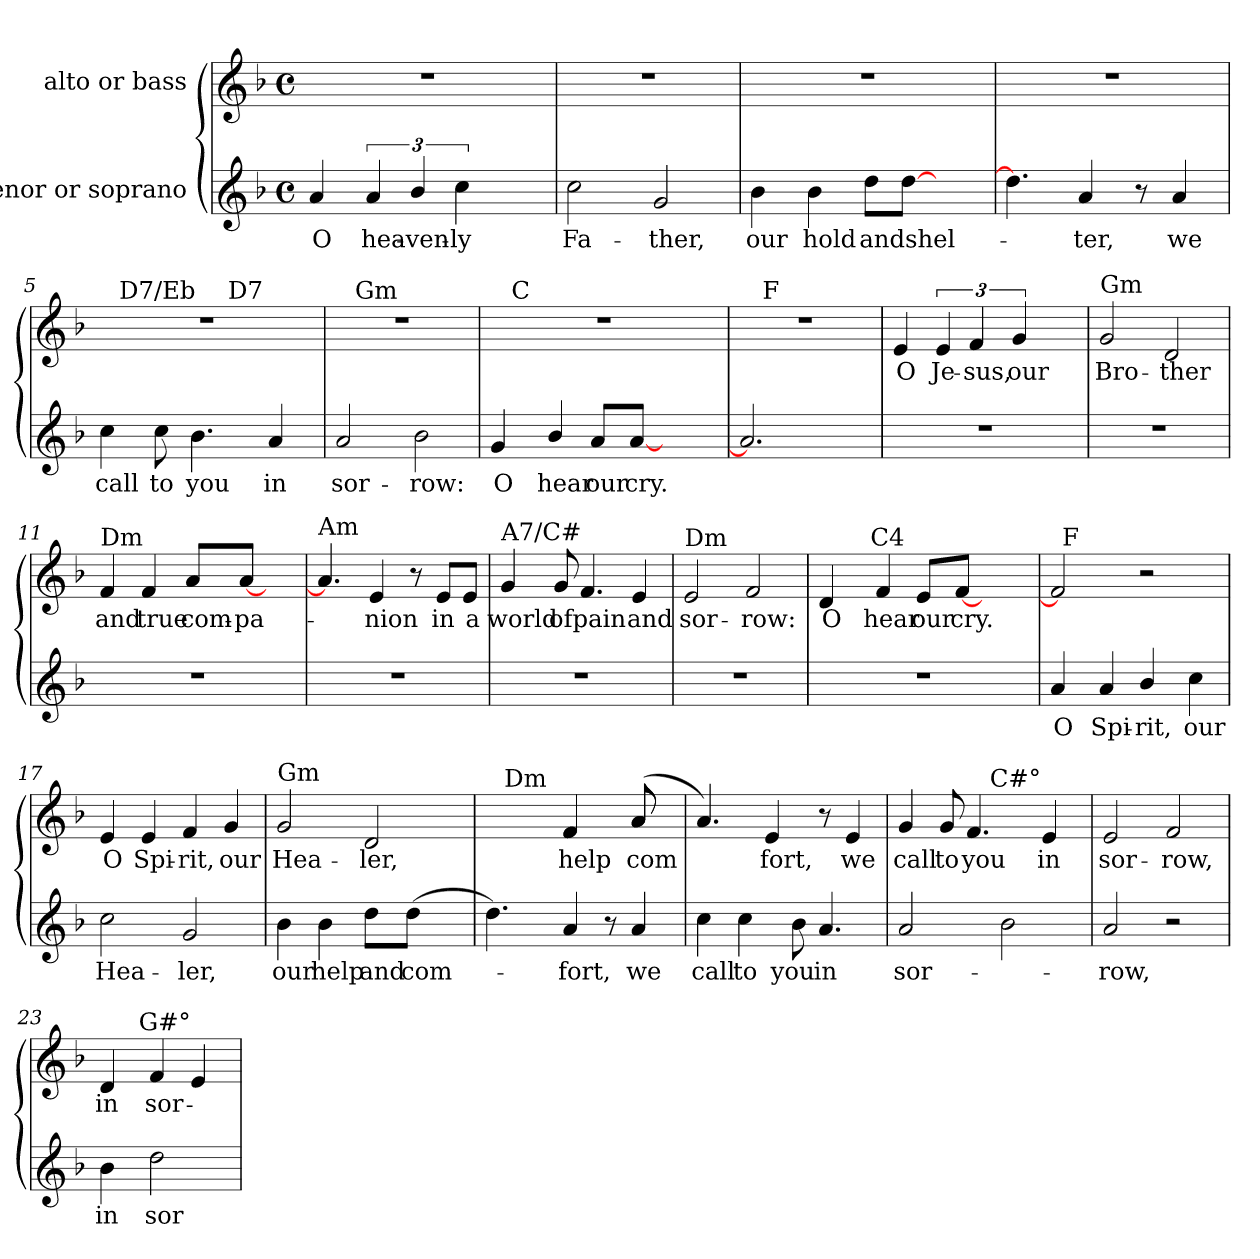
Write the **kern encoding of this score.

**kern	**text	**kern	**text
*part2	*part2	*part1	*part1
*staff2	*staff2	*staff1	*staff1
*I"tenor or soprano	*	*I"alto or bass	*
*clefG2	*	*clefG2	*
*k[b-]	*	*k[b-]	*
*F:	*	*F:	*
*M4/4	*	*M4/4	*
*met(c)	*	*met(c)	*
=1	=1	=1	=1
!	!LO:LY:b	!LO:N:vis=1	!
4a/	O	1r	.
!	!LO:LY:b	!	!
6a/	hea-	.	.
!	!LO:LY:b	!	!
6b-/	-ven-	.	.
!	!LO:LY:b	!	!
6cc\	-ly	.	.
4ryy	.	.	.
=2	=2	=2	=2
!	!LO:LY:b	!	!
2cc\	Fa-	1r	.
!	!LO:LY:b	!	!
2g/	-ther,	.	.
=3	=3	=3	=3
!	!LO:LY:b	!LO:N:vis=1	!
4b-\	our	1r	.
!	!LO:LY:b	!	!
4b-\	hold	.	.
!	!LO:LY:b	!	!
8dd\L	andshel-	.	.
[>8dd\J	.	.	.
4ryy	.	.	.
=4	=4	=4	=4
4.dd\]	.	1r	.
!	!LO:LY:b	!	!
4a/	-ter,	.	.
8r	.	.	.
!	!LO:LY:b	!	!
4a/	we	.	.
!!LO:LB:g=z
=5	=5	=5	=5
!	!LO:LY:b	!	!
*	*	*^	*
*	*	*	*^	*
4cc\	call	1r	16ryy	3ryy	.
!	!	!	!LO:TX:a:t=D7/Eb	!	!
.	.	.	2...ryy	.	.
!	!LO:LY:b	!	!	!	!
8cc\	to	.	.	.	.
.	.	.	.	6ryy	.
!	!LO:LY:b	!	!	!	!
4.b-\	you	.	.	.	.
.	.	.	.	48ryy	.
!	!	!	!	!LO:TX:a:t=D7	!
.	.	.	.	3ryy	.
!	!LO:LY:b	!	!	!	!
4a/	in	.	.	.	.
.	.	.	.	12..ryy	.
=6	=6	=6	=6	=6	=6
!	!LO:LY:b	!	!	!	!
*	*	*	*v	*v	*
2a/	sor-	1r	16ryy	.
!	!	!	!LO:TX:a:t=Gm	!
.	.	.	2...ryy	.
!	!LO:LY:b	!	!	!
2b-\	-row:	.	.	.
=7	=7	=7	=7	=7
!	!LO:LY:b	!LO:N:vis=1	!	!
4g/	O	1r	24ryy	.
.	.	.	96ryy	.
!	!	!	!LO:TX:a:t=C	!
.	.	.	3%2ryy	.
!	!LO:LY:b	!	!	!
4b-/	hear	.	.	.
!	!LO:LY:b	!	!	!
8a/L	our	.	.	.
!	!LO:LY:b	!	!	!
[<8a/J	cry.	.	.	.
.	.	.	6ryy	.
4ryy	.	.	.	.
.	.	.	12ryy	.
.	.	.	48.ryy	.
=8	=8	=8	=8	=8
!	!	!LO:N:vis=1	!	!
2.a/]	.	1r	12ryy	.
!	!	!	!LO:TX:a:t=F	!
.	.	.	3%2ryy	.
4ryy	.	.	6.ryy	.
=9	=9	=9	=9	=9
!	!	!LO:TX:a:t=C	!	!
!LO:N:vis=1	!	!	!	!LO:LY:b
*	*	*v	*v	*
1r	.	4e/	O
!	!	!	!LO:LY:b
.	.	6e/	Je-
!	!	!	!LO:LY:b
.	.	6f/	-sus,
!	!	!	!LO:LY:b
.	.	6g/	our
.	.	4ryy	.
!!LO:LB:g=z
=10	=10	=10	=10
!	!	!LO:TX:a:t=Gm	!
!	!	!	!LO:LY:b
1r	.	2g/	Bro-
!	!	!	!LO:LY:b
.	.	2d/	-ther
=11	=11	=11	=11
!	!	!LO:TX:a:t=Dm	!
!LO:N:vis=1	!	!	!LO:LY:b
1r	.	4f/	and
!	!	!	!LO:LY:b
.	.	4f/	true
!	!	!	!LO:LY:b
.	.	8a/L	com-
!	!	!	!LO:LY:b
.	.	[<8a/J	-pa-
.	.	4ryy	.
=12	=12	=12	=12
!	!	!LO:TX:a:t=Am	!
1r	.	4.a/]	.
!	!	!	!LO:LY:b
.	.	4e/	-nion
.	.	8r	.
!	!	!	!LO:LY:b
.	.	8e/L	in
!	!	!	!LO:LY:b
.	.	8e/J	a
=13	=13	=13	=13
!	!	!LO:TX:a:t=A7/C#	!
!	!	!	!LO:LY:b
1r	.	4g/	world
!	!	!	!LO:LY:b
.	.	8g/	ofpain
.	.	4.f/	.
!	!	!	!LO:LY:b
.	.	4e/	and
=14	=14	=14	=14
!	!	!LO:TX:a:t=Dm	!
!	!	!	!LO:LY:b
1r	.	2e/	sor-
!	!	!	!LO:LY:b
.	.	2f/	-row:
!!LO:LB:g=z
=15	=15	=15	=15
!	!	!LO:TX:a:t=Gm	!
!LO:N:vis=1	!	!	!LO:LY:b
*	*	*^	*
1r	.	4d/	6ryy	O
.	.	.	24..ryy	.
!	!	!	!LO:TX:a:t=C4	!
.	.	.	3%2ryy	.
!	!	!	!	!LO:LY:b
.	.	4f/	.	hear
!	!	!	!	!LO:LY:b
.	.	8e</L	.	our
!	!	!	!	!LO:LY:b
.	.	[<8f/J	.	cry.
.	.	4ryy	.	.
.	.	.	12ryy	.
.	.	.	96ryy	.
=16	=16	=16	=16	=16
!	!LO:LY:b	!	!	!
4a/	O	2f/]	32ryy	.
!	!	!	!LO:TX:a:t=F	!
.	.	.	2ryy	.
!	!LO:LY:b	!	!	!
4a/	Spi-	.	.	.
!	!LO:LY:b	!	!	!
4b->/	-rit,	2r	.	.
.	.	.	4...ryy	.
!	!LO:LY:b	!	!	!
4cc\	our	.	.	.
=17	=17	=17	=17	=17
!	!	!LO:TX:a:t=C	!	!
!	!LO:LY:b	!	!	!LO:LY:b
*	*	*v	*v	*
2cc\	Hea-	4e/	O
!	!	!	!LO:LY:b
.	.	4e/	Spi-
!	!LO:LY:b	!	!LO:LY:b
2g/	-ler,	4f</	-rit,
!	!	!	!LO:LY:b
.	.	4g/	our
=18	=18	=18	=18
!	!	!LO:TX:a:t=Gm	!
!	!LO:LY:b	!	!LO:LY:b
4b-\	our	2g/	Hea-
!	!LO:LY:b	!	!
4b-\	help	.	.
!	!LO:LY:b	!	!LO:LY:b
8dd\L	and	2d/	-ler,
!	!LO:LY:b	!	!
(>8dd\J	com-	.	.
4ryy	.	.	.
=19	=19	=19	=19
*	*	*^	*
*	*	*	*^	*
4.dd\)	.	16ryy	4.ryy	2.ryy	.
!	!	!LO:TX:a:t=Dm	!	!	!
.	.	4ryy	.	.	.
.	.	16ryy	.	.	.
!	!LO:LY:b	!	!	!	!LO:LY:b
!	!	!	!	!	!LO:LY:b
4a/	-fort,	4f/	4f/	.	help
8r	.	8ryy	8ryy	.	.
!	!LO:LY:b	!	!	!	!LO:LY:b
!	!	!	!	!	!LO:LY:b
4a/	we	4ryy	8a/	(<8a/	com-
.	.	.	8ryy	8ryy	.
!!LO:LB:g=z
=20	=20	=20	=20	=20	=20
!	!	!LO:TX:a:t=Am	!	!	!
!	!LO:LY:b	!	!	!	!
*	*	*v	*v	*v	*
4cc\	call	4.a/)	.
!	!LO:LY:b	!	!
4cc\	to	.	.
!	!	!	!LO:LY:b
.	.	4e/	-fort,
!	!LO:LY:b	!	!
8b-\	you	.	.
!	!LO:LY:b	!	!
4.a/	in	8r	.
!	!	!	!LO:LY:b
.	.	4e/	we
=21	=21	=21	=21
!	!	!LO:TX:a:t=A7	!
!	!LO:LY:b	!	!LO:LY:b
*	*	*^	*
2a/	sor-	4g/	4...ryy	call
!	!	!	!	!LO:LY:b
.	.	8g/	.	to
!	!	!	!	!LO:LY:b
.	.	4.f/	.	you
!	!	!	!LO:TX:a:t=C#°	!
.	.	.	2ryy	.
2b-\	.	.	.	.
!	!	!	!	!LO:LY:b
.	.	4e/	.	in
.	.	.	32ryy	.
=22	=22	=22	=22	=22
!	!	!LO:TX:a:t=Dm	!	!
!	!LO:LY:b	!	!	!LO:LY:b
*	*	*v	*v	*
2a/	-row,	2e/	sor-
!	!	!	!LO:LY:b
2r	.	2f/	-row,
=23	=23	=23	=23
!	!	!LO:TX:a:t=Gm7	!
!	!LO:LY:b	!	!LO:LY:b
*	*	*^	*
4b-\	in	4d/	8..ryy	in
!	!	!	!LO:TX:a:t=G#°	!
.	.	.	2ryy	.
!	!LO:LY:b	!	!	!LO:LY:b
2dd\	sor-	4f/	.	sor-
.	.	4e/	.	.
.	.	.	32ryy	.
*	*	*v	*v	*
=	=	=	=
*-	*-	*-	*-
